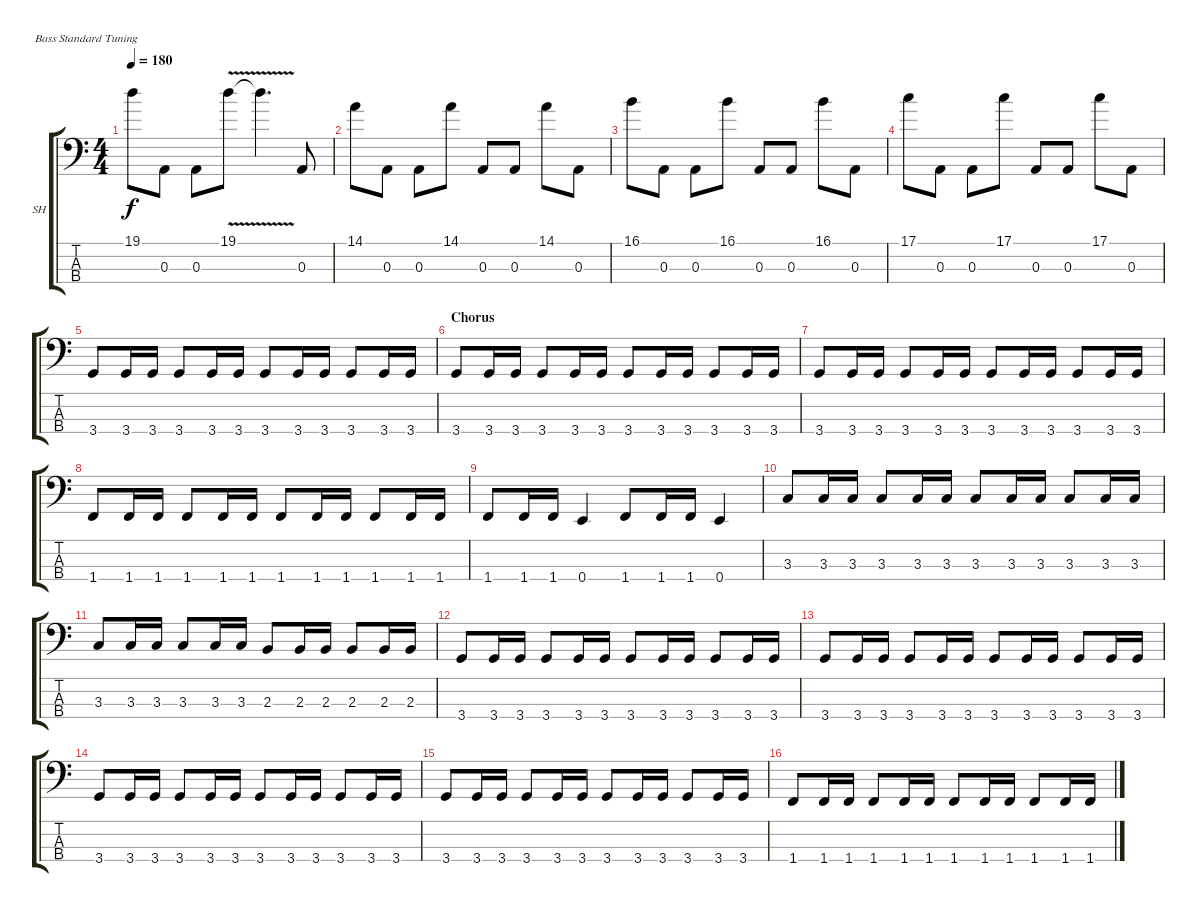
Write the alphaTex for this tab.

\bracketExtendMode groupsimilarinstruments
\firstSystemTrackNameOrientation horizontal
\otherSystemsTrackNameOrientation horizontal
\track ("Steve Harris" "SH") {instrument electricbassfinger}
\staff {score tabs}
\tuning (G2 D2 A1 E1)
\ts (4 4)
\tempo 180
\clef f4
\ks c
19.1.8{dy f} 0.3.8 0.3.8 19.1{v}.8 19.1{v t}.4{d} 0.3.8 |
14.1.8 0.3.8 0.3.8 14.1.8 0.3.8 0.3.8 14.1.8 0.3.8 |
16.1.8 0.3.8 0.3.8 16.1.8 0.3.8 0.3.8 16.1.8 0.3.8 |
17.1.8 0.3.8 0.3.8 17.1.8 0.3.8 0.3.8 17.1.8 0.3.8 |
\scale
0.322751 3.4.8 3.4.16 3.4.16 3.4.8 3.4.16 3.4.16 3.4.8 3.4.16 3.4.16 3.4.8 3.4.16 3.4.16 |
\section ("" "Chorus")
\scale
0.333333 3.4.8 3.4.16 3.4.16 3.4.8 3.4.16 3.4.16 3.4.8 3.4.16 3.4.16 3.4.8 3.4.16 3.4.16 |
\scale
0.333333 3.4.8 3.4.16 3.4.16 3.4.8 3.4.16 3.4.16 3.4.8 3.4.16 3.4.16 3.4.8 3.4.16 3.4.16 |
\scale
0.333333 1.4.8 1.4.16 1.4.16 1.4.8 1.4.16 1.4.16 1.4.8 1.4.16 1.4.16 1.4.8 1.4.16 1.4.16 |
\scale
0.333333 1.4.8 1.4.16 1.4.16 0.4.4 1.4.8 1.4.16 1.4.16 0.4.4 |
\scale
0.333333 3.3.8 3.3.16 3.3.16 3.3.8 3.3.16 3.3.16 3.3.8 3.3.16 3.3.16 3.3.8 3.3.16 3.3.16 |
\scale
0.333333 3.3.8 3.3.16 3.3.16 3.3.8 3.3.16 3.3.16 2.3.8 2.3.16 2.3.16 2.3.8 2.3.16 2.3.16 |
\scale
0.333333 3.4.8 3.4.16 3.4.16 3.4.8 3.4.16 3.4.16 3.4.8 3.4.16 3.4.16 3.4.8 3.4.16 3.4.16 |
\scale
0.333333 3.4.8 3.4.16 3.4.16 3.4.8 3.4.16 3.4.16 3.4.8 3.4.16 3.4.16 3.4.8 3.4.16 3.4.16 |
\scale
0.333333 3.4.8 3.4.16 3.4.16 3.4.8 3.4.16 3.4.16 3.4.8 3.4.16 3.4.16 3.4.8 3.4.16 3.4.16 |
\scale
0.333333 3.4.8 3.4.16 3.4.16 3.4.8 3.4.16 3.4.16 3.4.8 3.4.16 3.4.16 3.4.8 3.4.16 3.4.16 |
\scale
0.333333 1.4.8 1.4.16 1.4.16 1.4.8 1.4.16 1.4.16 1.4.8 1.4.16 1.4.16 1.4.8 1.4.16 1.4.16
